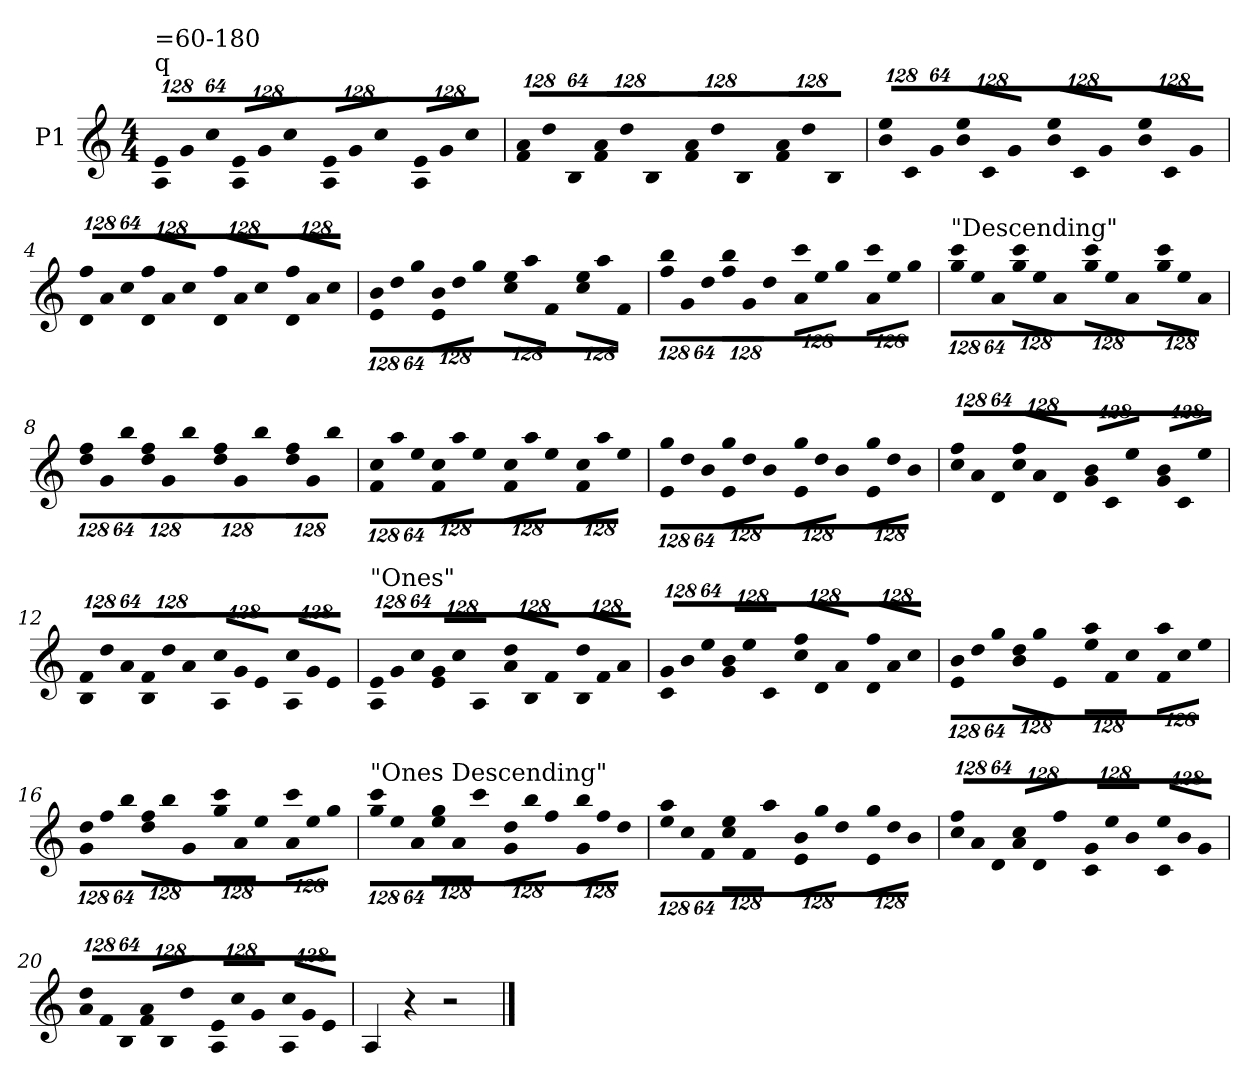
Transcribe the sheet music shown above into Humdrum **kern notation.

**kern
*part1
*staff1
*I"P1
!!LO:PB:g=z
*clefG2
*k[]
*C:
*M4/4
*Xbrackettup
=1
!LO:TX:a:t=q
!LO:TX:t==60-180
!LO:N:vis=8
1024%85Ai/ 1024%85eiL
!LO:N:vis=8
1024%85gi/
!LO:N:vis=8
512%43cci/J
!LO:N:vis=8
1024%85Ai/ 1024%85eiL
!LO:N:vis=8
1024%85gi/
!LO:N:vis=8
512%43cci/J
!LO:N:vis=8
1024%85Ai/ 1024%85eiL
!LO:N:vis=8
1024%85gi/
!LO:N:vis=8
512%43cci/J
!LO:N:vis=8
1024%85Ai/ 1024%85eiL
!LO:N:vis=8
1024%85gi/
!LO:N:vis=8
512%43cci/J
=2
!LO:N:vis=8
1024%85fi/ 1024%85aiL
!LO:N:vis=8
1024%85ddi/
!LO:N:vis=8
512%43Bi/J
!LO:N:vis=8
1024%85fi/ 1024%85aiL
!LO:N:vis=8
1024%85ddi/
!LO:N:vis=8
512%43Bi/J
!LO:N:vis=8
1024%85fi/ 1024%85aiL
!LO:N:vis=8
1024%85ddi/
!LO:N:vis=8
512%43Bi/J
!LO:N:vis=8
1024%85fi/ 1024%85aiL
!LO:N:vis=8
1024%85ddi/
!LO:N:vis=8
512%43Bi/J
=3
!LO:N:vis=8
1024%85bi/ 1024%85eeiL
!LO:N:vis=8
1024%85ci/
!LO:N:vis=8
512%43gi/J
!LO:N:vis=8
1024%85bi/ 1024%85eeiL
!LO:N:vis=8
1024%85ci/
!LO:N:vis=8
512%43gi/J
!LO:N:vis=8
1024%85bi/ 1024%85eeiL
!LO:N:vis=8
1024%85ci/
!LO:N:vis=8
512%43gi/J
!LO:N:vis=8
1024%85bi/ 1024%85eeiL
!LO:N:vis=8
1024%85ci/
!LO:N:vis=8
512%43gi/J
!!LO:LB:g=z
=4
!LO:N:vis=8
1024%85di/ 1024%85ffiL
!LO:N:vis=8
1024%85ai/
!LO:N:vis=8
512%43cci/J
!LO:N:vis=8
1024%85di/ 1024%85ffiL
!LO:N:vis=8
1024%85ai/
!LO:N:vis=8
512%43cci/J
!LO:N:vis=8
1024%85di/ 1024%85ffiL
!LO:N:vis=8
1024%85ai/
!LO:N:vis=8
512%43cci/J
!LO:N:vis=8
1024%85di/ 1024%85ffiL
!LO:N:vis=8
1024%85ai/
!LO:N:vis=8
512%43cci/J
=5
!LO:N:vis=8
1024%85ei\ 1024%85biL
!LO:N:vis=8
1024%85ddi\
!LO:N:vis=8
512%43ggi\J
!LO:N:vis=8
1024%85ei\ 1024%85biL
!LO:N:vis=8
1024%85ddi\
!LO:N:vis=8
512%43ggi\J
!LO:N:vis=8
1024%85cci\ 1024%85eeiL
!LO:N:vis=8
1024%85aai\
!LO:N:vis=8
512%43fi\J
!LO:N:vis=8
1024%85cci\ 1024%85eeiL
!LO:N:vis=8
1024%85aai\
!LO:N:vis=8
512%43fi\J
=6
!LO:N:vis=8
1024%85ffi\ 1024%85bbiL
!LO:N:vis=8
1024%85gi\
!LO:N:vis=8
512%43ddi\J
!LO:N:vis=8
1024%85ffi\ 1024%85bbiL
!LO:N:vis=8
1024%85gi\
!LO:N:vis=8
512%43ddi\J
!LO:N:vis=8
1024%85ai\ 1024%85ccciL
!LO:N:vis=8
1024%85eei\
!LO:N:vis=8
512%43ggi\J
!LO:N:vis=8
1024%85ai\ 1024%85ccciL
!LO:N:vis=8
1024%85eei\
!LO:N:vis=8
512%43ggi\J
!!LO:LB:g=z
=7
!LO:TX:a:t="Descending"
!LO:N:vis=8
1024%85ggi\ 1024%85ccciL
!LO:N:vis=8
1024%85eei\
!LO:N:vis=8
512%43ai\J
!LO:N:vis=8
1024%85ggi\ 1024%85ccciL
!LO:N:vis=8
1024%85eei\
!LO:N:vis=8
512%43ai\J
!LO:N:vis=8
1024%85ggi\ 1024%85ccciL
!LO:N:vis=8
1024%85eei\
!LO:N:vis=8
512%43ai\J
!LO:N:vis=8
1024%85ggi\ 1024%85ccciL
!LO:N:vis=8
1024%85eei\
!LO:N:vis=8
512%43ai\J
=8
!LO:N:vis=8
1024%85ddi\ 1024%85ffiL
!LO:N:vis=8
1024%85gi\
!LO:N:vis=8
512%43bbi\J
!LO:N:vis=8
1024%85ddi\ 1024%85ffiL
!LO:N:vis=8
1024%85gi\
!LO:N:vis=8
512%43bbi\J
!LO:N:vis=8
1024%85ddi\ 1024%85ffiL
!LO:N:vis=8
1024%85gi\
!LO:N:vis=8
512%43bbi\J
!LO:N:vis=8
1024%85ddi\ 1024%85ffiL
!LO:N:vis=8
1024%85gi\
!LO:N:vis=8
512%43bbi\J
=9
!LO:N:vis=8
1024%85fi\ 1024%85cciL
!LO:N:vis=8
1024%85aai\
!LO:N:vis=8
512%43eei\J
!LO:N:vis=8
1024%85fi\ 1024%85cciL
!LO:N:vis=8
1024%85aai\
!LO:N:vis=8
512%43eei\J
!LO:N:vis=8
1024%85fi\ 1024%85cciL
!LO:N:vis=8
1024%85aai\
!LO:N:vis=8
512%43eei\J
!LO:N:vis=8
1024%85fi\ 1024%85cciL
!LO:N:vis=8
1024%85aai\
!LO:N:vis=8
512%43eei\J
!!LO:LB:g=z
=10
!LO:N:vis=8
1024%85ei\ 1024%85ggiL
!LO:N:vis=8
1024%85ddi\
!LO:N:vis=8
512%43bi\J
!LO:N:vis=8
1024%85ei\ 1024%85ggiL
!LO:N:vis=8
1024%85ddi\
!LO:N:vis=8
512%43bi\J
!LO:N:vis=8
1024%85ei\ 1024%85ggiL
!LO:N:vis=8
1024%85ddi\
!LO:N:vis=8
512%43bi\J
!LO:N:vis=8
1024%85ei\ 1024%85ggiL
!LO:N:vis=8
1024%85ddi\
!LO:N:vis=8
512%43bi\J
=11
!LO:N:vis=8
1024%85cci/ 1024%85ffiL
!LO:N:vis=8
1024%85ai/
!LO:N:vis=8
512%43di/J
!LO:N:vis=8
1024%85cci/ 1024%85ffiL
!LO:N:vis=8
1024%85ai/
!LO:N:vis=8
512%43di/J
!LO:N:vis=8
1024%85gi/ 1024%85biL
!LO:N:vis=8
1024%85ci/
!LO:N:vis=8
512%43eei/J
!LO:N:vis=8
1024%85gi/ 1024%85biL
!LO:N:vis=8
1024%85ci/
!LO:N:vis=8
512%43eei/J
=12
!LO:N:vis=8
1024%85Bi/ 1024%85fiL
!LO:N:vis=8
1024%85ddi/
!LO:N:vis=8
512%43ai/J
!LO:N:vis=8
1024%85Bi/ 1024%85fiL
!LO:N:vis=8
1024%85ddi/
!LO:N:vis=8
512%43ai/J
!LO:N:vis=8
1024%85Ai/ 1024%85cciL
!LO:N:vis=8
1024%85gi/
!LO:N:vis=8
512%43ei/J
!LO:N:vis=8
1024%85Ai/ 1024%85cciL
!LO:N:vis=8
1024%85gi/
!LO:N:vis=8
512%43ei/J
!!LO:LB:g=z
=13
!LO:TX:a:t="Ones"
!LO:N:vis=8
1024%85Ai/ 1024%85eiL
!LO:N:vis=8
1024%85gi/
!LO:N:vis=8
512%43cci/J
!LO:N:vis=8
1024%85ei/ 1024%85giL
!LO:N:vis=8
1024%85cci/
!LO:N:vis=8
512%43Ai/J
!LO:N:vis=8
1024%85ai/ 1024%85ddiL
!LO:N:vis=8
1024%85Bi/
!LO:N:vis=8
512%43fi/J
!LO:N:vis=8
1024%85Bi/ 1024%85ddiL
!LO:N:vis=8
1024%85fi/
!LO:N:vis=8
512%43ai/J
=14
!LO:N:vis=8
1024%85ci/ 1024%85giL
!LO:N:vis=8
1024%85bi/
!LO:N:vis=8
512%43eei/J
!LO:N:vis=8
1024%85gi/ 1024%85biL
!LO:N:vis=8
1024%85eei/
!LO:N:vis=8
512%43ci/J
!LO:N:vis=8
1024%85cci/ 1024%85ffiL
!LO:N:vis=8
1024%85di/
!LO:N:vis=8
512%43ai/J
!LO:N:vis=8
1024%85di/ 1024%85ffiL
!LO:N:vis=8
1024%85ai/
!LO:N:vis=8
512%43cci/J
=15
!LO:N:vis=8
1024%85ei\ 1024%85biL
!LO:N:vis=8
1024%85ddi\
!LO:N:vis=8
512%43ggi\J
!LO:N:vis=8
1024%85bi\ 1024%85ddiL
!LO:N:vis=8
1024%85ggi\
!LO:N:vis=8
512%43ei\J
!LO:N:vis=8
1024%85eei\ 1024%85aaiL
!LO:N:vis=8
1024%85fi\
!LO:N:vis=8
512%43cci\J
!LO:N:vis=8
1024%85fi\ 1024%85aaiL
!LO:N:vis=8
1024%85cci\
!LO:N:vis=8
512%43eei\J
!!LO:LB:g=z
=16
!LO:N:vis=8
1024%85gi\ 1024%85ddiL
!LO:N:vis=8
1024%85ffi\
!LO:N:vis=8
512%43bbi\J
!LO:N:vis=8
1024%85ddi\ 1024%85ffiL
!LO:N:vis=8
1024%85bbi\
!LO:N:vis=8
512%43gi\J
!LO:N:vis=8
1024%85ggi\ 1024%85ccciL
!LO:N:vis=8
1024%85ai\
!LO:N:vis=8
512%43eei\J
!LO:N:vis=8
1024%85ai\ 1024%85ccciL
!LO:N:vis=8
1024%85eei\
!LO:N:vis=8
512%43ggi\J
=17
!LO:TX:a:t="Ones Descending"
!LO:N:vis=8
1024%85ggi\ 1024%85ccciL
!LO:N:vis=8
1024%85eei\
!LO:N:vis=8
512%43ai\J
!LO:N:vis=8
1024%85eei\ 1024%85ggiL
!LO:N:vis=8
1024%85ai\
!LO:N:vis=8
512%43ccci\J
!LO:N:vis=8
1024%85gi\ 1024%85ddiL
!LO:N:vis=8
1024%85bbi\
!LO:N:vis=8
512%43ffi\J
!LO:N:vis=8
1024%85gi\ 1024%85bbiL
!LO:N:vis=8
1024%85ffi\
!LO:N:vis=8
512%43ddi\J
=18
!LO:N:vis=8
1024%85eei\ 1024%85aaiL
!LO:N:vis=8
1024%85cci\
!LO:N:vis=8
512%43fi\J
!LO:N:vis=8
1024%85cci\ 1024%85eeiL
!LO:N:vis=8
1024%85fi\
!LO:N:vis=8
512%43aai\J
!LO:N:vis=8
1024%85ei\ 1024%85biL
!LO:N:vis=8
1024%85ggi\
!LO:N:vis=8
512%43ddi\J
!LO:N:vis=8
1024%85ei\ 1024%85ggiL
!LO:N:vis=8
1024%85ddi\
!LO:N:vis=8
512%43bi\J
!!LO:LB:g=z
=19
!LO:N:vis=8
1024%85cci/ 1024%85ffiL
!LO:N:vis=8
1024%85ai/
!LO:N:vis=8
512%43di/J
!LO:N:vis=8
1024%85ai/ 1024%85cciL
!LO:N:vis=8
1024%85di/
!LO:N:vis=8
512%43ffi/J
!LO:N:vis=8
1024%85ci/ 1024%85giL
!LO:N:vis=8
1024%85eei/
!LO:N:vis=8
512%43bi/J
!LO:N:vis=8
1024%85ci/ 1024%85eeiL
!LO:N:vis=8
1024%85bi/
!LO:N:vis=8
512%43gi/J
=20
!LO:N:vis=8
1024%85ai/ 1024%85ddiL
!LO:N:vis=8
1024%85fi/
!LO:N:vis=8
512%43Bi/J
!LO:N:vis=8
1024%85fi/ 1024%85aiL
!LO:N:vis=8
1024%85Bi/
!LO:N:vis=8
512%43ddi/J
!LO:N:vis=8
1024%85Ai/ 1024%85eiL
!LO:N:vis=8
1024%85cci/
!LO:N:vis=8
512%43gi/J
!LO:N:vis=8
1024%85Ai/ 1024%85cciL
!LO:N:vis=8
1024%85gi/
!LO:N:vis=8
512%43ei/J
=21
4Ai/
4r
2r
==
*-
